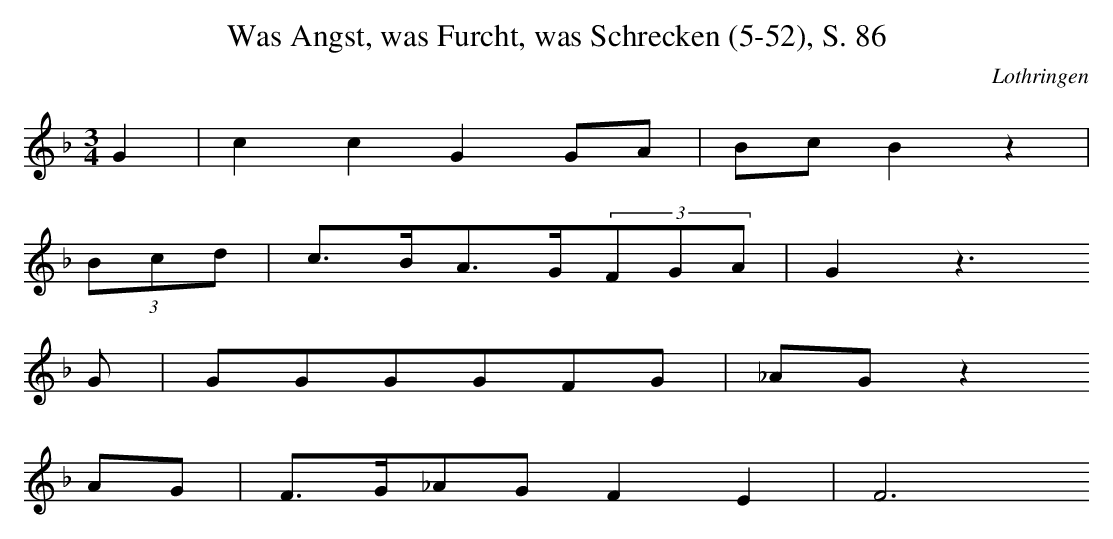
X:1
T: Was Angst, was Furcht, was Schrecken (5-52), S. 86
O: Lothringen
M: 3/4
L: 1/16
K: F
G4 | c4c4G4G2A2 | B2c2B4z4 |
(3B2c2d2 | c3BA3G(3F2G2A2 | G4z6
G2 | G2G2G2G2F2G2 | _A2G2z4
A2G2 | F3G_A2G2F4E4 | F12
